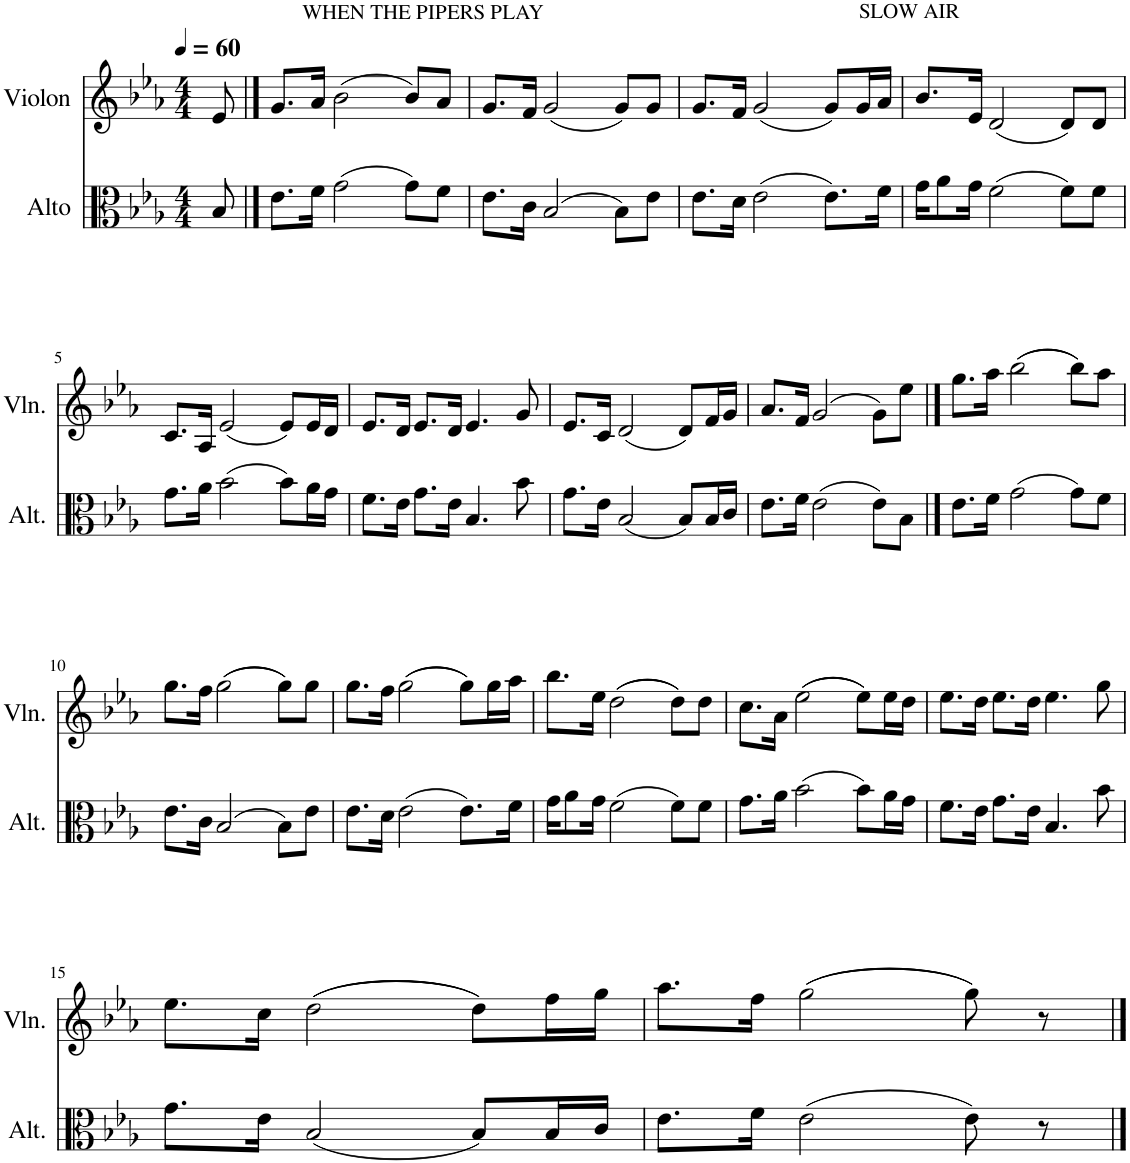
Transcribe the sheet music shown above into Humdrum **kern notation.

**kern	**kern
*part2	*part1
*staff2	*staff1
*I"Alto	*I"Violon
*I'Alt.	*I'Vln.
*clefC3	*clefG2
*k[b-e-a-]	*k[b-e-a-]
*M4/4	*M4/4
*MM60	*MM60
=	=
8B-/	8e-/
==1	==1
!	!LO:TX:a:t=WHEN THE PIPERS PLAY
8.e-\L	8.g/L
16f\Jk	16a-/Jk
(2g\	(2b-\
8g\L)	8b-/L)
8f\J	8a-/J
=2	=2
8.e-\L	8.g/L
16c\Jk	16f/Jk
(2B-/	(2g/
8B-\L)	8g/L)
8e-\J	8g/J
=3	=3
8.e-\L	8.g/L
16d\Jk	16f/Jk
!	!LO:TX:a:t=SLOW AIR
(2e-\	(2g/
8.e-\L)	8g/L)
.	16g/L
16f\Jk	16a-/JJ
=4	=4
16g\KL	8.b-/L
8a-\	.
16g\Jk	16e-/Jk
(2f\	(2d/
8f\L)	8d/L)
8f\J	8d/J
!!LO:LB:g=z
=5	=5
8.g\L	8.c/L
16a-\Jk	16A-/Jk
(2b-\	(2e-/
8b-\L)	8e-/L)
16a-\L	16e-/L
16g\JJ	16d/JJ
=6	=6
8.f\L	8.e-/L
16e-\Jk	16d/Jk
8.g\L	8.e-/L
16e-\Jk	16d/Jk
4.B-/	4.e-/
8b-\	8g/
=7	=7
8.g\L	8.e-/L
16e-\Jk	16c/Jk
(2B-/	(2d/
8B-/L)	8d/L)
16B-/L	16f/L
16c/JJ	16g/JJ
=8	=8
8.e-\L	8.a-/L
16f\Jk	16f/Jk
(2e-\	(2g/
8e-\L)	8g\L)
8B-\J	8ee-\J
==9	==9
8.e-\L	8.gg\L
16f\Jk	16aa-\Jk
(2g\	((2bb-\
8g\L)	8bb-\L))
8f\J	8aa-\J
!!LO:LB:g=z
=10	=10
8.e-\L	8.gg\L
16c\Jk	16ff\Jk
(2B-/	((2gg\
8B-\L)	8gg\L))
8e-\J	8gg\J
=11	=11
8.e-\L	8.gg\L
16d\Jk	16ff\Jk
(2e-\	((2gg\
8.e-\L)	8gg\L))
.	16gg\L
16f\Jk	16aa-\JJ
=12	=12
16g\KL	8.bb-\L
8a-\	.
16g\Jk	16ee-\Jk
(2f\	((2dd\
8f\L)	8dd\L))
8f\J	8dd\J
=13	=13
8.g\L	8.cc\L
16a-\Jk	16a-\Jk
(2b-\	((2ee-\
8b-\L)	8ee-\L))
16a-\L	16ee-\L
16g\JJ	16dd\JJ
=14	=14
8.f\L	8.ee-\L
16e-\Jk	16dd\Jk
8.g\L	8.ee-\L
16e-\Jk	16dd\Jk
4.B-/	4.ee-\
8b-\	8gg\
!!LO:LB:g=z
=15	=15
8.g\L	8.ee-\L
16e-\Jk	16cc\Jk
(2B-/	((2dd\
8B-/L)	8dd\L))
16B-/L	16ff\L
16c/JJ	16gg\JJ
=16	=16
8.e-\L	8.aa-\L
16f\Jk	16ff\Jk
(2e-\	((2gg\
8e-\)	8gg\))
8r	8r
==	==
*-	*-
